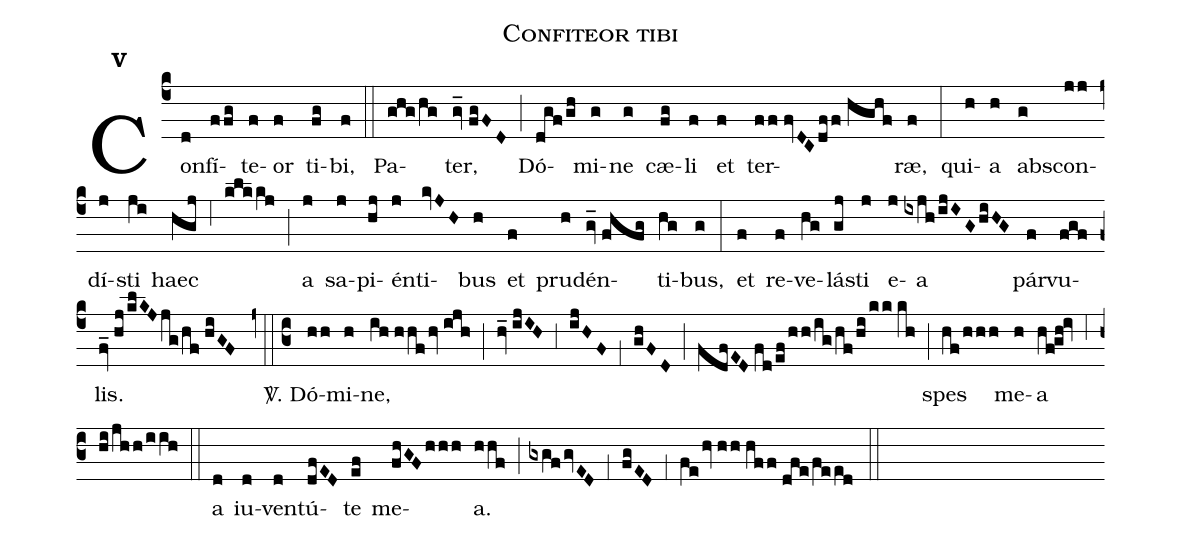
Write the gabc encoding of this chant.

name:Confiteor tibi;
mode:V;
office-part:Responsoria;
%%
(c4) Con(d)fí(ffg)te(f)or(f) ti(fg)bi,(f) (::) Pa(ghg/hg)ter,(gv_//fgFD) (;) Dó(dgf/gh)mi(g)ne(g) cæ(fg)li(f) et(f) ter(ff//fvDC/dff//hghf)ræ,(f) (:) qui(h)a(h) ab(g)scon(jj)dí(j)sti(ji) haec(hgj) (,6) (klkkj) (;) a(j) sa(j)pi(hj)én(j)ti(kvJH)bus(h) et(f) pru(h)dén(gv_//fhfg)ti(hg)bus,(g) (:) et(f) re(f)ve(hg)lá(gj)sti(j) e(j)a(ixjh/ijIG/hiHG) pár(f)vu(fgf)lis.(fv_//hj/klKJ/jg/hf//hiGF) (z0::c3) <sp>V/</sp>. Dó(hh)mi(h)ne,(ih//hhf/hv//ijh) (;) (hv_//ijIH) (,3) (ijHF) (,1) (ghFD) (;) (fdfED//fd/ef/hh/ig/hf/hi/kk//kh) (;) spes(hf/hhh) me(h)a(hf!gh!iv) (,6) (hi/jhh/iih) (::) a(d) iu(d)ven(d)tú(dfED)te(ef) me(fhGF/hhh)a.(hhf) (;) (gxgf/gvED) (,1) (fgED) (,1) (fe/hv//hh//hff//dfe/feed) (::)
